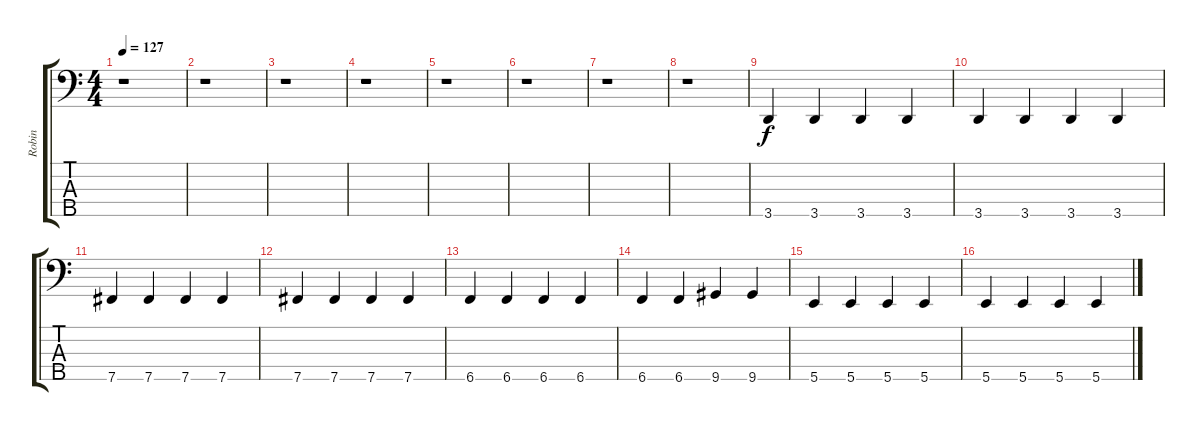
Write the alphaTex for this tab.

\track ("Robin" "Robin") {instrument electricbasspick}
\staff {score tabs}
\tuning (G2 D2 A1 E1 B0) {hide}
\ts (4 4)
\tempo 127
\clef f4
\ks c
r.1{dy f instrument electricbasspick} |
r.1 |
r.1 |
r.1 |
r.1 |
r.1 |
r.1 |
r.1 |
3.5.4 3.5.4 3.5.4 3.5.4 |
3.5.4 3.5.4 3.5.4 3.5.4 |
7.5.4 7.5.4 7.5.4 7.5.4 |
7.5.4 7.5.4 7.5.4 7.5.4 |
6.5.4 6.5.4 6.5.4 6.5.4 |
6.5.4 6.5.4 9.5.4 9.5.4 |
5.5.4 5.5.4 5.5.4 5.5.4 |
5.5.4 5.5.4 5.5.4 5.5.4
